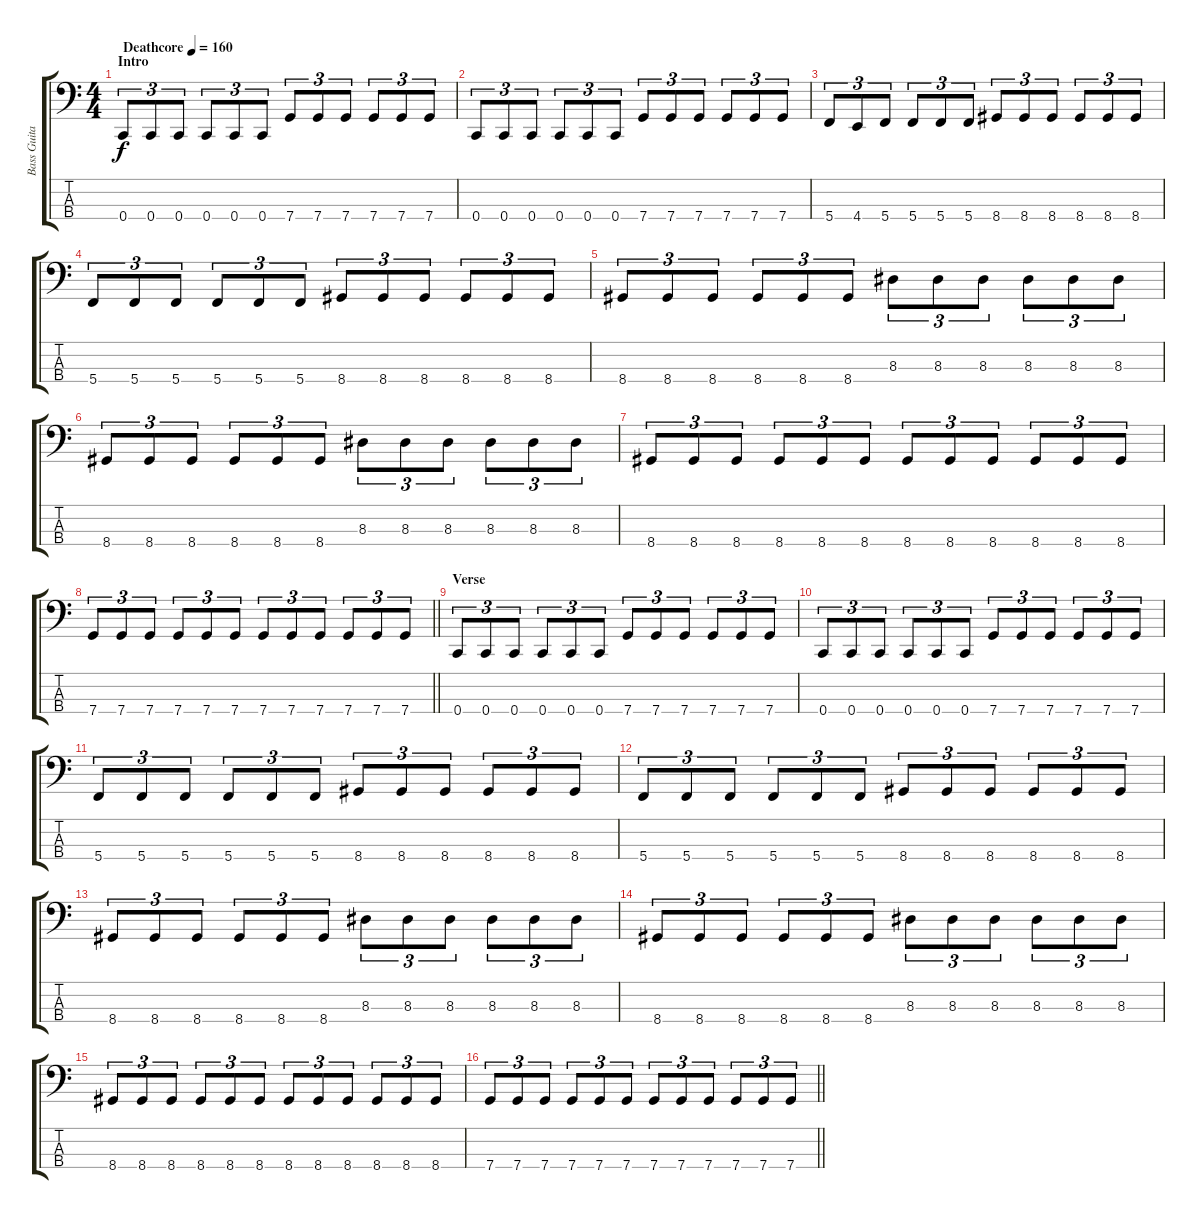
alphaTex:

\track ("Bass Guitar" "Bass Guita") {instrument electricbassfinger}
\staff {score tabs}
\tuning (F2 C2 G1 C1) {hide}
\ts (4 4)
\section ("" "Intro")
\tempo (160 "Deathcore")
\clef f4
\ks c
0.4.8{tu (3 2) dy f instrument electricbassfinger} 0.4.8{tu (3 2)} 0.4.8{tu (3 2)} 0.4.8{tu (3 2)} 0.4.8{tu (3 2)} 0.4.8{tu (3 2)} 7.4.8{tu (3 2)} 7.4.8{tu (3 2)} 7.4.8{tu (3 2)} 7.4.8{tu (3 2)} 7.4.8{tu (3 2)} 7.4.8{tu (3 2)} |
0.4.8{tu (3 2)} 0.4.8{tu (3 2)} 0.4.8{tu (3 2)} 0.4.8{tu (3 2)} 0.4.8{tu (3 2)} 0.4.8{tu (3 2)} 7.4.8{tu (3 2)} 7.4.8{tu (3 2)} 7.4.8{tu (3 2)} 7.4.8{tu (3 2)} 7.4.8{tu (3 2)} 7.4.8{tu (3 2)} |
5.4.8{tu (3 2)} 4.4.8{tu (3 2)} 5.4.8{tu (3 2)} 5.4.8{tu (3 2)} 5.4.8{tu (3 2)} 5.4.8{tu (3 2)} 8.4.8{tu (3 2)} 8.4.8{tu (3 2)} 8.4.8{tu (3 2)} 8.4.8{tu (3 2)} 8.4.8{tu (3 2)} 8.4.8{tu (3 2)} |
5.4.8{tu (3 2)} 5.4.8{tu (3 2)} 5.4.8{tu (3 2)} 5.4.8{tu (3 2)} 5.4.8{tu (3 2)} 5.4.8{tu (3 2)} 8.4.8{tu (3 2)} 8.4.8{tu (3 2)} 8.4.8{tu (3 2)} 8.4.8{tu (3 2)} 8.4.8{tu (3 2)} 8.4.8{tu (3 2)} |
8.4.8{tu (3 2)} 8.4.8{tu (3 2)} 8.4.8{tu (3 2)} 8.4.8{tu (3 2)} 8.4.8{tu (3 2)} 8.4.8{tu (3 2)} 8.3.8{tu (3 2)} 8.3.8{tu (3 2)} 8.3.8{tu (3 2)} 8.3.8{tu (3 2)} 8.3.8{tu (3 2)} 8.3.8{tu (3 2)} |
8.4.8{tu (3 2)} 8.4.8{tu (3 2)} 8.4.8{tu (3 2)} 8.4.8{tu (3 2)} 8.4.8{tu (3 2)} 8.4.8{tu (3 2)} 8.3.8{tu (3 2)} 8.3.8{tu (3 2)} 8.3.8{tu (3 2)} 8.3.8{tu (3 2)} 8.3.8{tu (3 2)} 8.3.8{tu (3 2)} |
8.4.8{tu (3 2)} 8.4.8{tu (3 2)} 8.4.8{tu (3 2)} 8.4.8{tu (3 2)} 8.4.8{tu (3 2)} 8.4.8{tu (3 2)} 8.4.8{tu (3 2)} 8.4.8{tu (3 2)} 8.4.8{tu (3 2)} 8.4.8{tu (3 2)} 8.4.8{tu (3 2)} 8.4.8{tu (3 2)} |
\barLineRight lightlight
7.4.8{tu (3 2)} 7.4.8{tu (3 2)} 7.4.8{tu (3 2)} 7.4.8{tu (3 2)} 7.4.8{tu (3 2)} 7.4.8{tu (3 2)} 7.4.8{tu (3 2)} 7.4.8{tu (3 2)} 7.4.8{tu (3 2)} 7.4.8{tu (3 2)} 7.4.8{tu (3 2)} 7.4.8{tu (3 2)} |
\section ("" "Verse")
0.4.8{tu (3 2)} 0.4.8{tu (3 2)} 0.4.8{tu (3 2)} 0.4.8{tu (3 2)} 0.4.8{tu (3 2)} 0.4.8{tu (3 2)} 7.4.8{tu (3 2)} 7.4.8{tu (3 2)} 7.4.8{tu (3 2)} 7.4.8{tu (3 2)} 7.4.8{tu (3 2)} 7.4.8{tu (3 2)} |
0.4.8{tu (3 2)} 0.4.8{tu (3 2)} 0.4.8{tu (3 2)} 0.4.8{tu (3 2)} 0.4.8{tu (3 2)} 0.4.8{tu (3 2)} 7.4.8{tu (3 2)} 7.4.8{tu (3 2)} 7.4.8{tu (3 2)} 7.4.8{tu (3 2)} 7.4.8{tu (3 2)} 7.4.8{tu (3 2)} |
5.4.8{tu (3 2)} 5.4.8{tu (3 2)} 5.4.8{tu (3 2)} 5.4.8{tu (3 2)} 5.4.8{tu (3 2)} 5.4.8{tu (3 2)} 8.4.8{tu (3 2)} 8.4.8{tu (3 2)} 8.4.8{tu (3 2)} 8.4.8{tu (3 2)} 8.4.8{tu (3 2)} 8.4.8{tu (3 2)} |
5.4.8{tu (3 2)} 5.4.8{tu (3 2)} 5.4.8{tu (3 2)} 5.4.8{tu (3 2)} 5.4.8{tu (3 2)} 5.4.8{tu (3 2)} 8.4.8{tu (3 2)} 8.4.8{tu (3 2)} 8.4.8{tu (3 2)} 8.4.8{tu (3 2)} 8.4.8{tu (3 2)} 8.4.8{tu (3 2)} |
8.4.8{tu (3 2)} 8.4.8{tu (3 2)} 8.4.8{tu (3 2)} 8.4.8{tu (3 2)} 8.4.8{tu (3 2)} 8.4.8{tu (3 2)} 8.3.8{tu (3 2)} 8.3.8{tu (3 2)} 8.3.8{tu (3 2)} 8.3.8{tu (3 2)} 8.3.8{tu (3 2)} 8.3.8{tu (3 2)} |
8.4.8{tu (3 2)} 8.4.8{tu (3 2)} 8.4.8{tu (3 2)} 8.4.8{tu (3 2)} 8.4.8{tu (3 2)} 8.4.8{tu (3 2)} 8.3.8{tu (3 2)} 8.3.8{tu (3 2)} 8.3.8{tu (3 2)} 8.3.8{tu (3 2)} 8.3.8{tu (3 2)} 8.3.8{tu (3 2)} |
8.4.8{tu (3 2)} 8.4.8{tu (3 2)} 8.4.8{tu (3 2)} 8.4.8{tu (3 2)} 8.4.8{tu (3 2)} 8.4.8{tu (3 2)} 8.4.8{tu (3 2)} 8.4.8{tu (3 2)} 8.4.8{tu (3 2)} 8.4.8{tu (3 2)} 8.4.8{tu (3 2)} 8.4.8{tu (3 2)} |
\barLineRight lightlight
7.4.8{tu (3 2)} 7.4.8{tu (3 2)} 7.4.8{tu (3 2)} 7.4.8{tu (3 2)} 7.4.8{tu (3 2)} 7.4.8{tu (3 2)} 7.4.8{tu (3 2)} 7.4.8{tu (3 2)} 7.4.8{tu (3 2)} 7.4.8{tu (3 2)} 7.4.8{tu (3 2)} 7.4.8{tu (3 2)}
